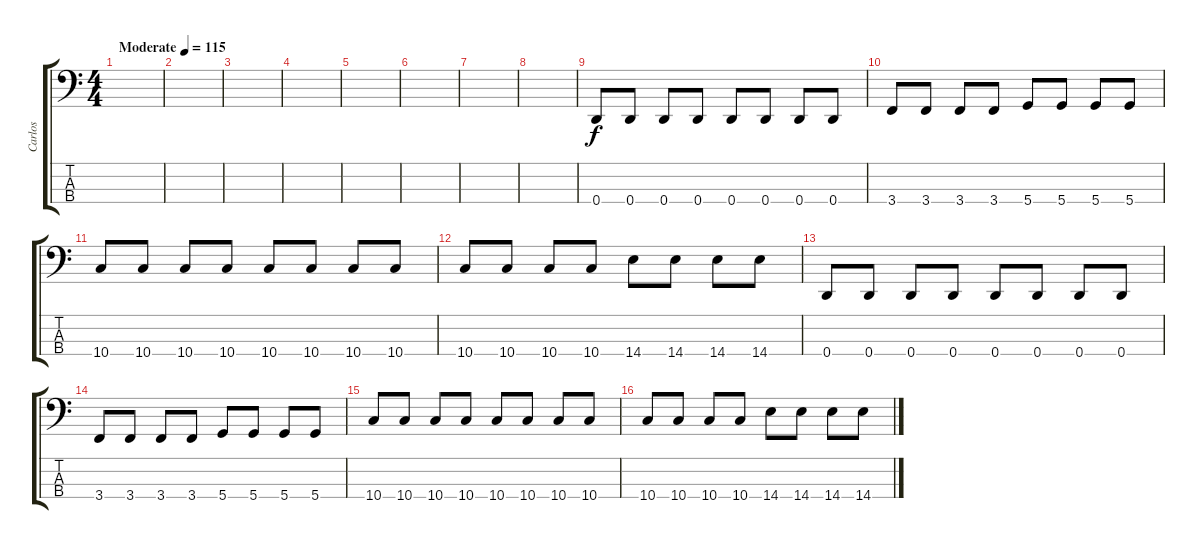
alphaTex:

\track ("Carlos" "Carlos") {instrument electricbassfinger}
\staff {score tabs}
\tuning (G2 D2 A1 D1) {hide}
\ts (4 4)
\tempo (115 "Moderate")
\clef f4
\ks c
|
|
|
|
|
|
|
|
0.4.8 0.4.8 0.4.8 0.4.8 0.4.8 0.4.8 0.4.8 0.4.8 |
3.4.8 3.4.8 3.4.8 3.4.8 5.4.8 5.4.8 5.4.8 5.4.8 |
10.4.8 10.4.8 10.4.8 10.4.8 10.4.8 10.4.8 10.4.8 10.4.8 |
10.4.8 10.4.8 10.4.8 10.4.8 14.4.8 14.4.8 14.4.8 14.4.8 |
0.4.8 0.4.8 0.4.8 0.4.8 0.4.8 0.4.8 0.4.8 0.4.8 |
3.4.8 3.4.8 3.4.8 3.4.8 5.4.8 5.4.8 5.4.8 5.4.8 |
10.4.8 10.4.8 10.4.8 10.4.8 10.4.8 10.4.8 10.4.8 10.4.8 |
10.4.8 10.4.8 10.4.8 10.4.8 14.4.8 14.4.8 14.4.8 14.4.8
